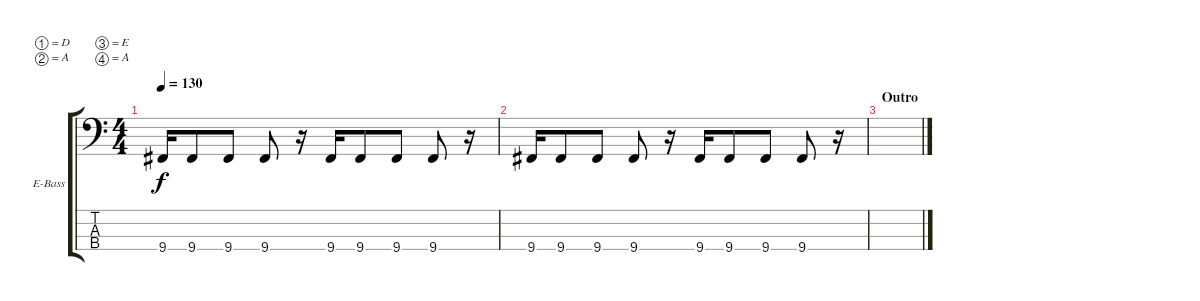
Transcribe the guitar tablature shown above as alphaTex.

\bracketExtendMode groupsimilarinstruments
\firstSystemTrackNameOrientation horizontal
\otherSystemsTrackNameOrientation horizontal
\track ("Electric Bass" "E-Bass") {instrument electricbassfinger}
\staff {score tabs}
\tuning (D2 A1 E1 A0)
\ts (4 4)
\tempo 130
\clef f4
\ks c
9.4.16{dy f} 9.4.8 9.4.8 9.4.8 r.16 9.4.16 9.4.8 9.4.8 9.4.8 r.16 |
9.4.16 9.4.8 9.4.8 9.4.8 r.16 9.4.16 9.4.8 9.4.8 9.4.8 r.16 |
\section ("" "Outro")
